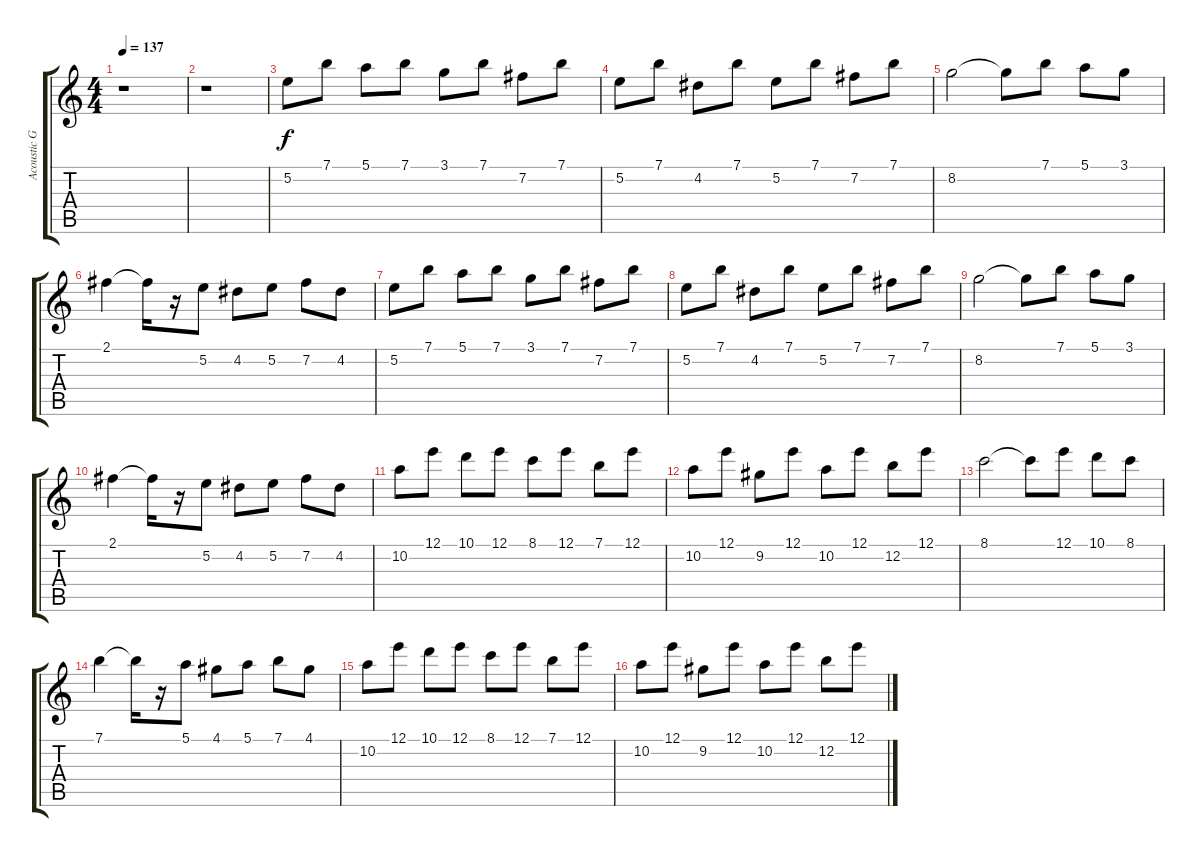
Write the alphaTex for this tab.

\track ("Acoustic Guitar 1" "Acoustic G") {instrument acousticguitarnylon}
\staff {score tabs}
\tuning (E4 B3 G3 D3 A2 E2) {hide}
\ts (4 4)
\tempo 137
\clef g2
\ks c
r.1{dy f instrument acousticguitarnylon} |
r.1 |
5.2.8 7.1.8 5.1.8 7.1.8 3.1.8 7.1.8 7.2.8 7.1.8 |
5.2.8 7.1.8 4.2.8 7.1.8 5.2.8 7.1.8 7.2.8 7.1.8 |
8.2.2 8.2{t}.8 7.1.8 5.1.8 3.1.8 |
2.1.4 2.1{t}.16 r.16 5.2.8 4.2.8 5.2.8 7.2.8 4.2.8 |
5.2.8 7.1.8 5.1.8 7.1.8 3.1.8 7.1.8 7.2.8 7.1.8 |
5.2.8 7.1.8 4.2.8 7.1.8 5.2.8 7.1.8 7.2.8 7.1.8 |
8.2.2 8.2{t}.8 7.1.8 5.1.8 3.1.8 |
2.1.4 2.1{t}.16 r.16 5.2.8 4.2.8 5.2.8 7.2.8 4.2.8 |
10.2.8 12.1.8 10.1.8 12.1.8 8.1.8 12.1.8 7.1.8 12.1.8 |
10.2.8 12.1.8 9.2.8 12.1.8 10.2.8 12.1.8 12.2.8 12.1.8 |
8.1.2 8.1{t}.8 12.1.8 10.1.8 8.1.8 |
7.1.4 7.1{t}.16 r.16 5.1.8 4.1.8 5.1.8 7.1.8 4.1.8 |
10.2.8 12.1.8 10.1.8 12.1.8 8.1.8 12.1.8 7.1.8 12.1.8 |
10.2.8 12.1.8 9.2.8 12.1.8 10.2.8 12.1.8 12.2.8 12.1.8
